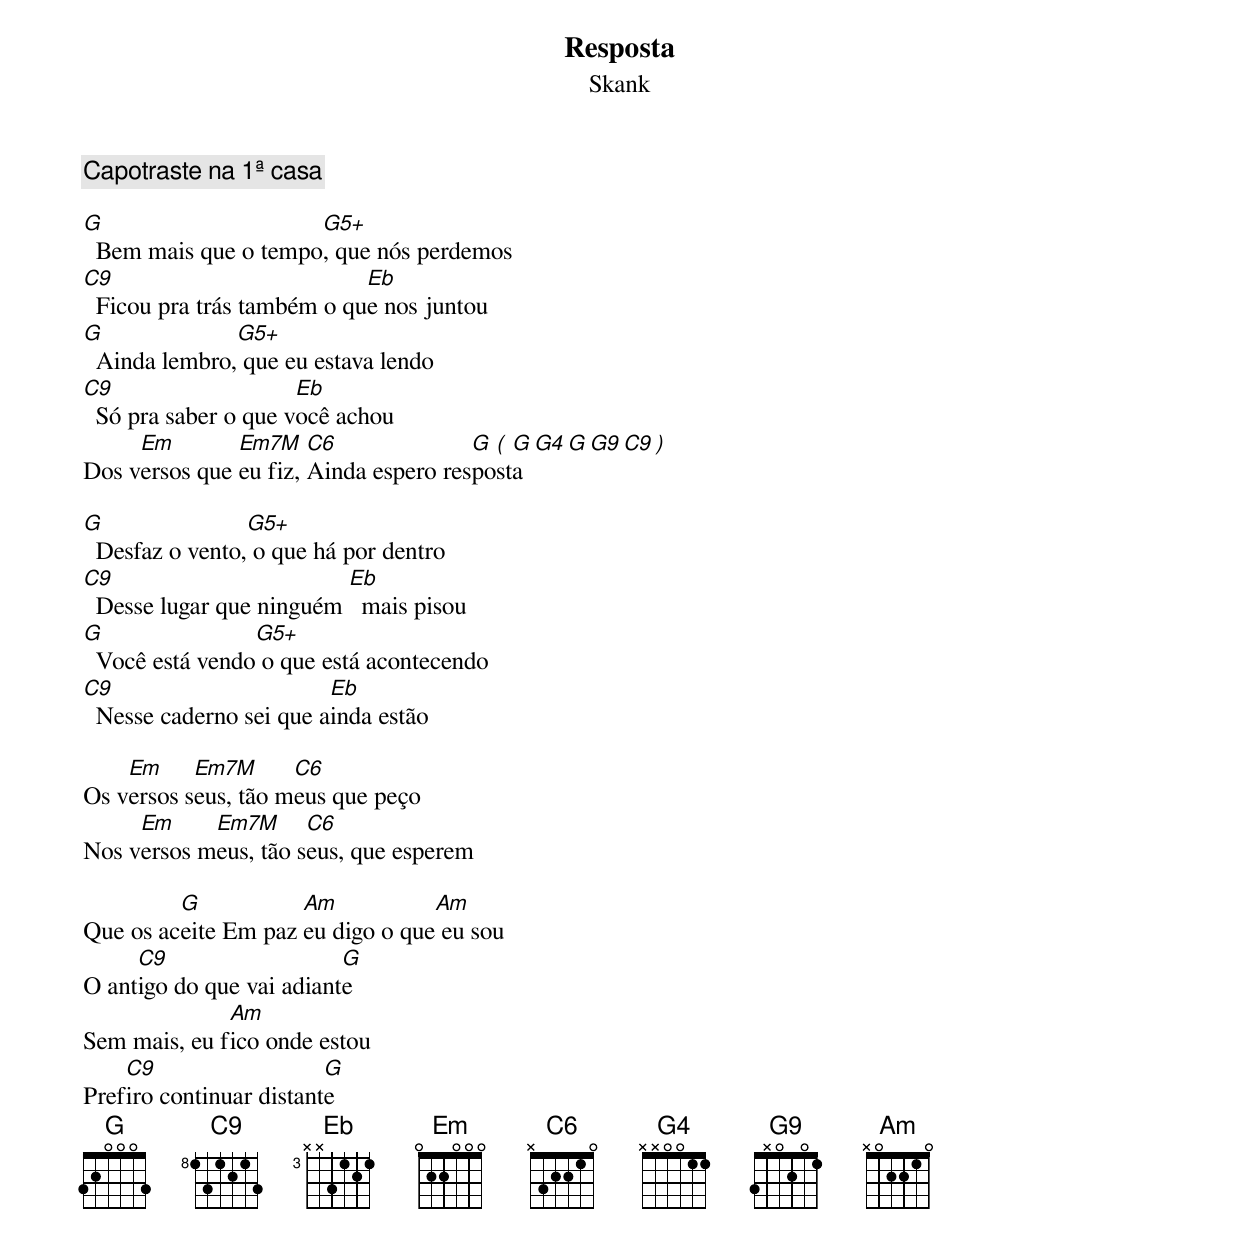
Resposta
Skank

Capotraste na 1ª casa

G                     G5+
  Bem mais que o tempo, que nós perdemos
C9                          Eb
  Ficou pra trás também o que nos juntou
G              G5+
  Ainda lembro, que eu estava lendo
C9                    Eb
  Só pra saber o que você achou
     Em        Em7M    C6              G ( G  G4  G  G9  C9 )
Dos versos que eu fiz, Ainda espero resposta

G                G5+
  Desfaz o vento, o que há por dentro
C9                        Eb
  Desse lugar que ninguém   mais pisou
G                G5+
  Você está vendo o que está acontecendo
C9                       Eb
  Nesse caderno sei que ainda estão

    Em     Em7M      C6
Os versos seus, tão meus que peço
     Em     Em7M      C6
Nos versos meus, tão seus, que esperem

         G           Am           Am
Que os aceite Em paz eu digo o que eu sou
     C9                   G
O antigo do que vai adiante
              Am
Sem mais, eu fico onde estou
    C9                   G
Prefiro continuar distante
